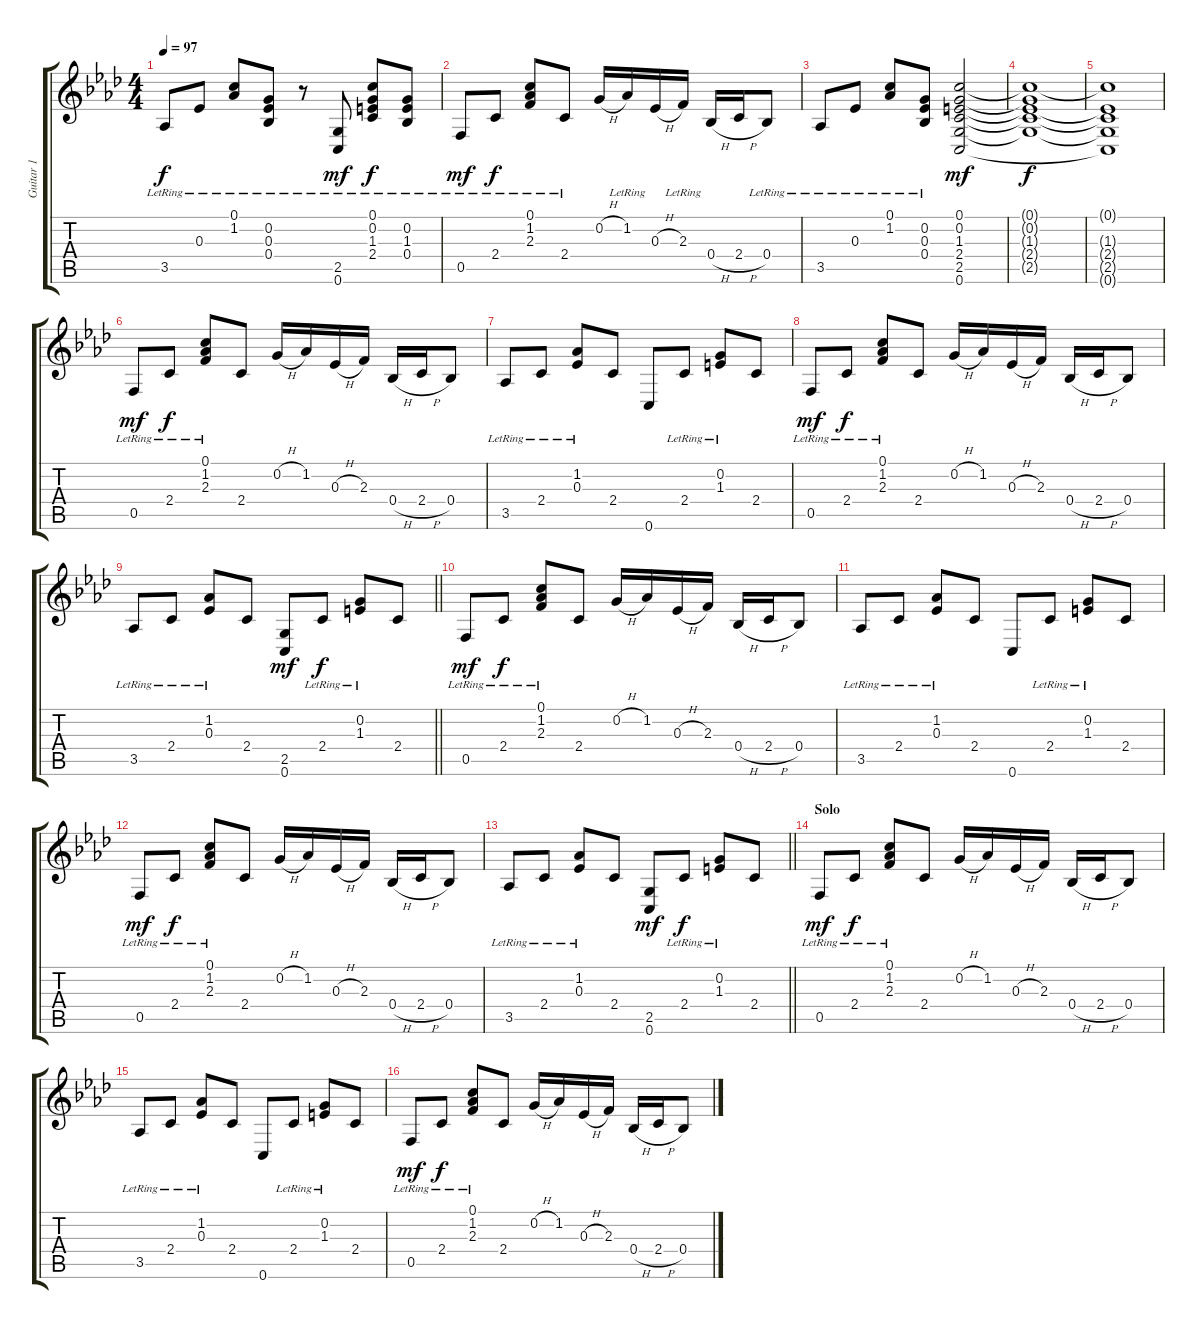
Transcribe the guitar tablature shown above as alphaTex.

\track ("Guitar 1" "Guitar 1") {instrument acousticguitarsteel}
\staff {score tabs}
\tuning (C4 G3 Eb3 Bb2 F2 C2) {hide}
\ts (4 4)
\tempo 97
\clef g2
\ks fminor
3.5{lr}.8{dy f} 0.3{lr}.8 (0.1{lr} 1.2{lr}).8 (0.2{lr} 0.3{lr} 0.4{lr}).8 r.8 (2.5{lr} 0.6).8{dy mf} (0.1{lr} 0.2{lr} 1.3{lr} 2.4{lr}).8{dy f} (0.2{lr} 1.3{lr} 0.4{lr}).8 |
0.5{lr}.8{dy mf} 2.4{lr}.8{dy f} (0.1{lr} 1.2{lr} 2.3{lr}).8 2.4{lr}.8 0.2{h}.16 1.2{lr}.16 0.3{h}.16 2.3{lr}.16 0.4{h}.16 2.4{h}.16 0.4{lr}.8 |
3.5{lr}.8 0.3{lr}.8 (0.1{lr} 1.2{lr}).8 (0.2{lr} 0.3{lr} 0.4{lr}).8 (0.1 0.2 1.3 2.4 2.5 0.6).2{dy mf} |
(0.1{t} 0.2{t} 1.3{t} 2.4{t} 2.5{t}).1{dy f} |
(0.1{t} 1.3{t} 2.4{t} 2.5{t} 0.6{t}).1 |
0.5{lr}.8{dy mf} 2.4{lr}.8{dy f} (0.1 1.2{lr} 2.3{lr}).8 2.4.8 0.2{h}.16 1.2.16 0.3{h}.16 2.3.16 0.4{h}.16 2.4{h}.16 0.4.8 |
3.5{lr}.8 2.4{lr}.8 (1.2{lr} 0.3).8 2.4.8 0.6.8 2.4{lr}.8 (0.2{lr} 1.3{lr}).8 2.4.8 |
0.5{lr}.8{dy mf} 2.4{lr}.8{dy f} (0.1 1.2{lr} 2.3{lr}).8 2.4.8 0.2{h}.16 1.2.16 0.3{h}.16 2.3.16 0.4{h}.16 2.4{h}.16 0.4.8 |
\barLineRight lightlight
3.5{lr}.8 2.4{lr}.8 (1.2{lr} 0.3).8 2.4.8 (2.5 0.6).8{dy mf} 2.4{lr}.8{dy f} (0.2{lr} 1.3{lr}).8 2.4.8 |
0.5{lr}.8{dy mf} 2.4{lr}.8{dy f} (0.1 1.2{lr} 2.3{lr}).8 2.4.8 0.2{h}.16 1.2.16 0.3{h}.16 2.3.16 0.4{h}.16 2.4{h}.16 0.4.8 |
3.5{lr}.8 2.4{lr}.8 (1.2{lr} 0.3).8 2.4.8 0.6.8 2.4{lr}.8 (0.2{lr} 1.3{lr}).8 2.4.8 |
0.5{lr}.8{dy mf} 2.4{lr}.8{dy f} (0.1 1.2{lr} 2.3{lr}).8 2.4.8 0.2{h}.16 1.2.16 0.3{h}.16 2.3.16 0.4{h}.16 2.4{h}.16 0.4.8 |
\barLineRight lightlight
3.5{lr}.8 2.4{lr}.8 (1.2{lr} 0.3).8 2.4.8 (2.5 0.6).8{dy mf} 2.4{lr}.8{dy f} (0.2{lr} 1.3{lr}).8 2.4.8 |
\section ("" "Solo")
0.5{lr}.8{dy mf} 2.4{lr}.8{dy f} (0.1 1.2{lr} 2.3{lr}).8 2.4.8 0.2{h}.16 1.2.16 0.3{h}.16 2.3.16 0.4{h}.16 2.4{h}.16 0.4.8 |
3.5{lr}.8 2.4{lr}.8 (1.2{lr} 0.3).8 2.4.8 0.6.8 2.4{lr}.8 (0.2{lr} 1.3{lr}).8 2.4.8 |
0.5{lr}.8{dy mf} 2.4{lr}.8{dy f} (0.1 1.2{lr} 2.3{lr}).8 2.4.8 0.2{h}.16 1.2.16 0.3{h}.16 2.3.16 0.4{h}.16 2.4{h}.16 0.4.8
